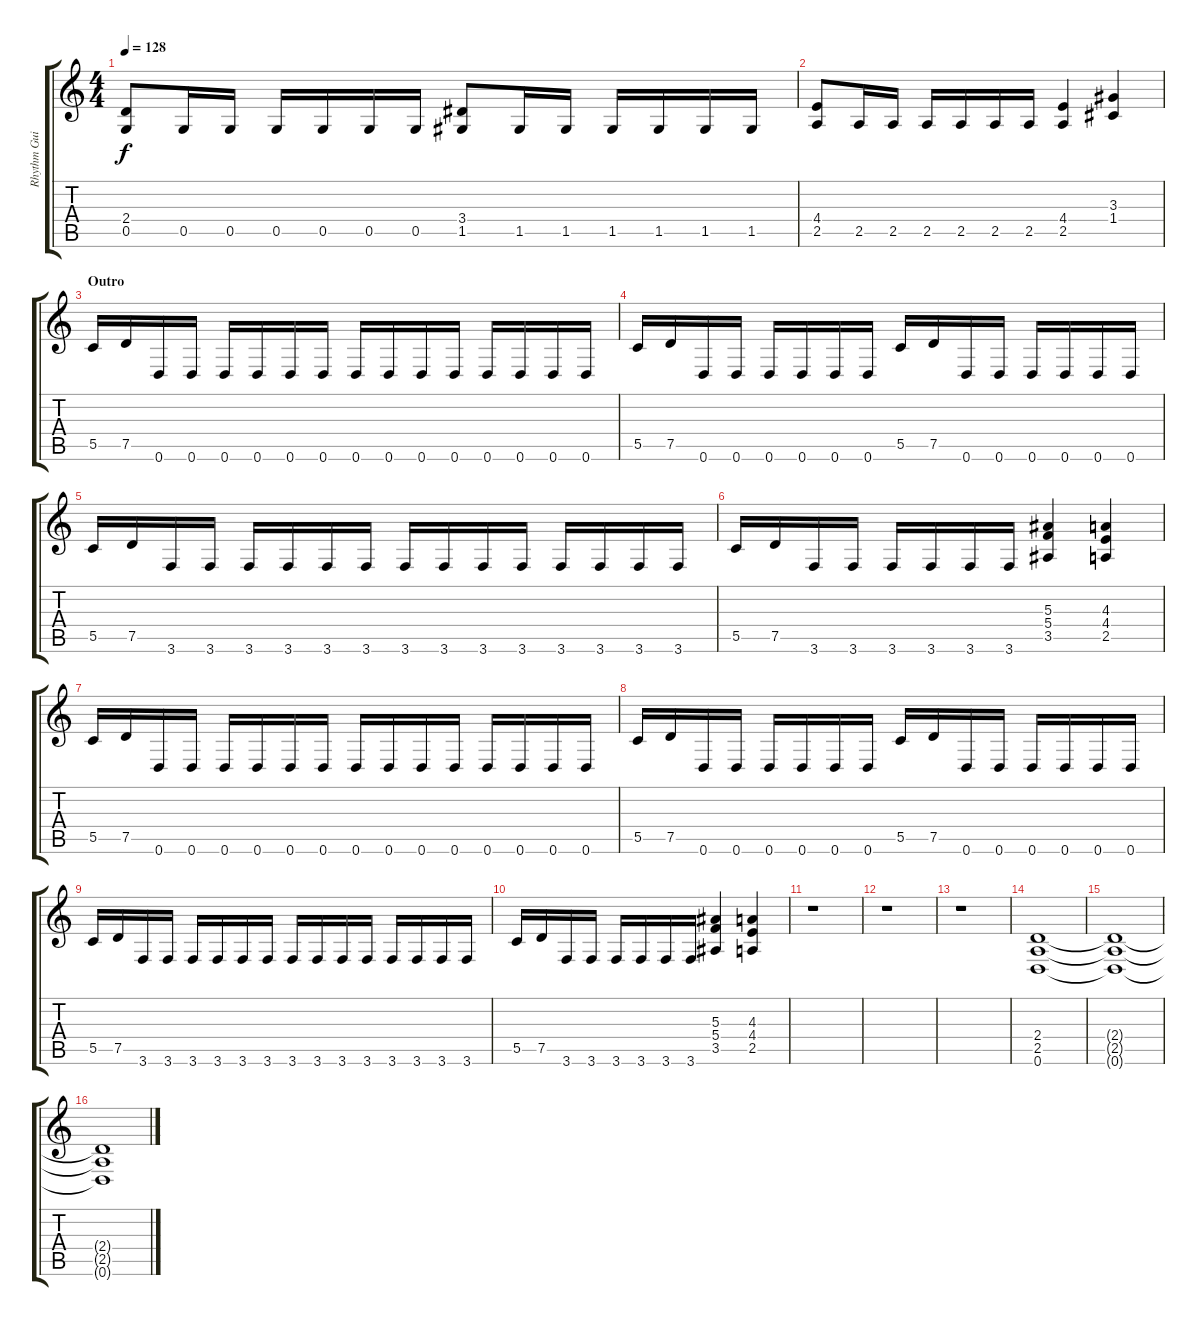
\track ("Rhythm Guitar" "Rhythm Gui") {instrument distortionguitar}
\staff {score tabs}
\tuning (D4 A3 F3 C3 G2 D2) {hide}
\ts (4 4)
\tempo 128
\clef g2
\ks c
(2.4 0.5).8{dy f} 0.5.16 0.5.16 0.5.16 0.5.16 0.5.16 0.5.16 (3.4 1.5).8 1.5.16 1.5.16 1.5.16 1.5.16 1.5.16 1.5.16 |
(4.4 2.5).8 2.5.16 2.5.16 2.5.16 2.5.16 2.5.16 2.5.16 (4.4 2.5).4 (3.3 1.4).4 |
\section ("" "Outro")
5.5.16 7.5.16 0.6.16 0.6.16 0.6.16 0.6.16 0.6.16 0.6.16 0.6.16 0.6.16 0.6.16 0.6.16 0.6.16 0.6.16 0.6.16 0.6.16 |
5.5.16 7.5.16 0.6.16 0.6.16 0.6.16 0.6.16 0.6.16 0.6.16 5.5.16 7.5.16 0.6.16 0.6.16 0.6.16 0.6.16 0.6.16 0.6.16 |
5.5.16 7.5.16 3.6.16 3.6.16 3.6.16 3.6.16 3.6.16 3.6.16 3.6.16 3.6.16 3.6.16 3.6.16 3.6.16 3.6.16 3.6.16 3.6.16 |
5.5.16 7.5.16 3.6.16 3.6.16 3.6.16 3.6.16 3.6.16 3.6.16 (5.3 5.4 3.5).4 (4.3 4.4 2.5).4 |
5.5.16 7.5.16 0.6.16 0.6.16 0.6.16 0.6.16 0.6.16 0.6.16 0.6.16 0.6.16 0.6.16 0.6.16 0.6.16 0.6.16 0.6.16 0.6.16 |
5.5.16 7.5.16 0.6.16 0.6.16 0.6.16 0.6.16 0.6.16 0.6.16 5.5.16 7.5.16 0.6.16 0.6.16 0.6.16 0.6.16 0.6.16 0.6.16 |
5.5.16 7.5.16 3.6.16 3.6.16 3.6.16 3.6.16 3.6.16 3.6.16 3.6.16 3.6.16 3.6.16 3.6.16 3.6.16 3.6.16 3.6.16 3.6.16 |
5.5.16 7.5.16 3.6.16 3.6.16 3.6.16 3.6.16 3.6.16 3.6.16 (5.3 5.4 3.5).4 (4.3 4.4 2.5).4 |
r.1 |
r.1 |
r.1 |
(2.4 2.5 0.6).1{volume 0} |
(2.4{t} 2.5{t} 0.6{t}).1 |
(2.4{t} 2.5{t} 0.6{t}).1
